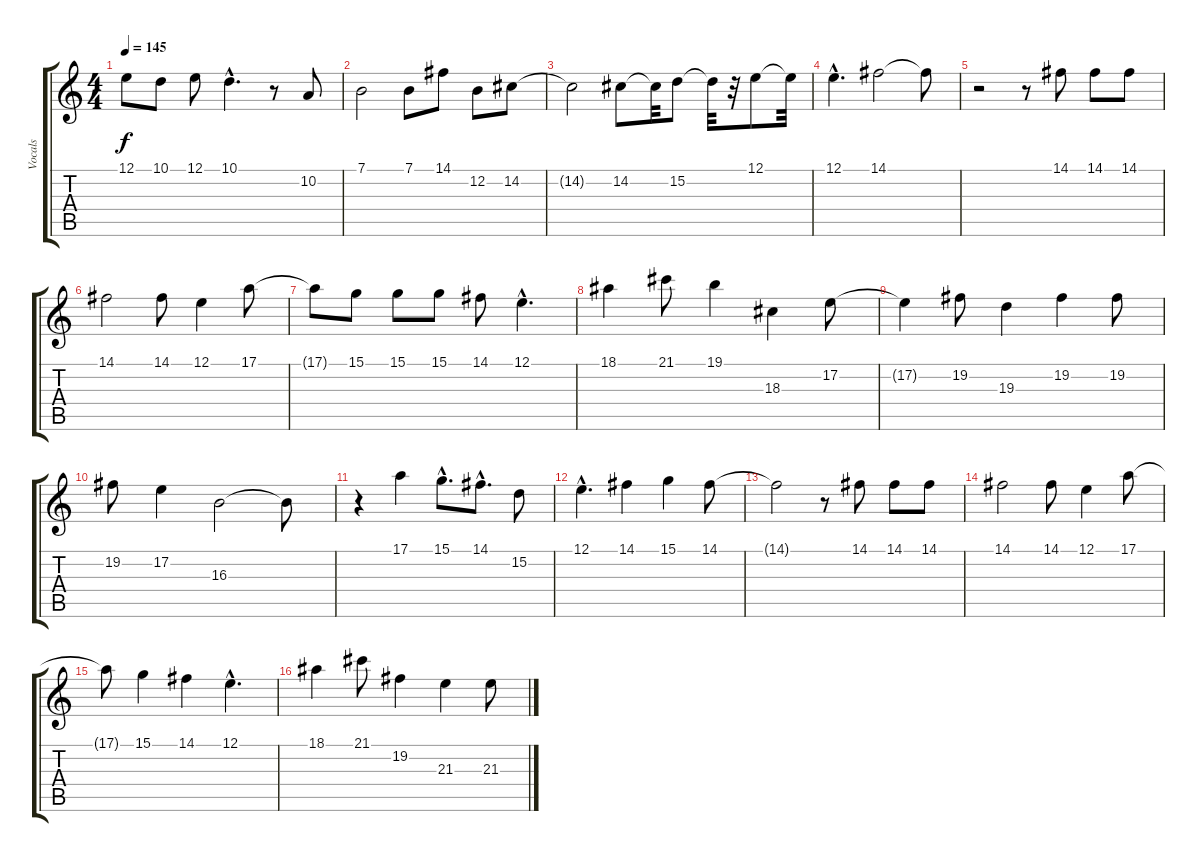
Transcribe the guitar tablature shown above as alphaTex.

\track ("Vocals" "Vocals") {instrument oboe}
\staff {score tabs}
\tuning (E4 B3 G3 D3 A2 E2) {hide}
\ts (4 4)
\tempo 145
\clef g2
\ks c
12.1{t}.8{dy f} 10.1.8 12.1.8 10.1{hac}.4{d} r.8 10.2.8 |
7.1.2 7.1.8 14.1.8 12.2.8 14.2.8 |
14.2{t}.2 14.2.8 14.2{t}.32 15.2.8 15.2{t}.32 r.32 12.1.8 12.1{t}.32 |
12.1{hac}.4{d} 14.1.2 14.1{t}.8 |
r.2 r.8 14.1.8 14.1.8 14.1.8 |
14.1.2 14.1.8 12.1.4 17.1.8 |
17.1{t}.8 15.1.8 15.1.8 15.1.8 14.1.8 12.1{hac}.4{d} |
18.1.4 21.1.8 19.1.4 18.3.4 17.2.8 |
17.2{t}.4 19.2.8 19.3.4 19.2.4 19.2.8 |
19.2.8 17.2.4 16.3.2 16.3{t}.8 |
r.4 17.1.4 15.1{hac}.8{d} 14.1{hac}.8{d} 15.2.8 |
12.1{hac}.4{d} 14.1.4 15.1.4 14.1.8 |
14.1{t}.2 r.8 14.1.8 14.1.8 14.1.8 |
14.1.2 14.1.8 12.1.4 17.1.8 |
17.1{t}.8 15.1.4 14.1.4 12.1{hac}.4{d} |
18.1.4 21.1.8 19.2.4 21.3.4 21.3.8
